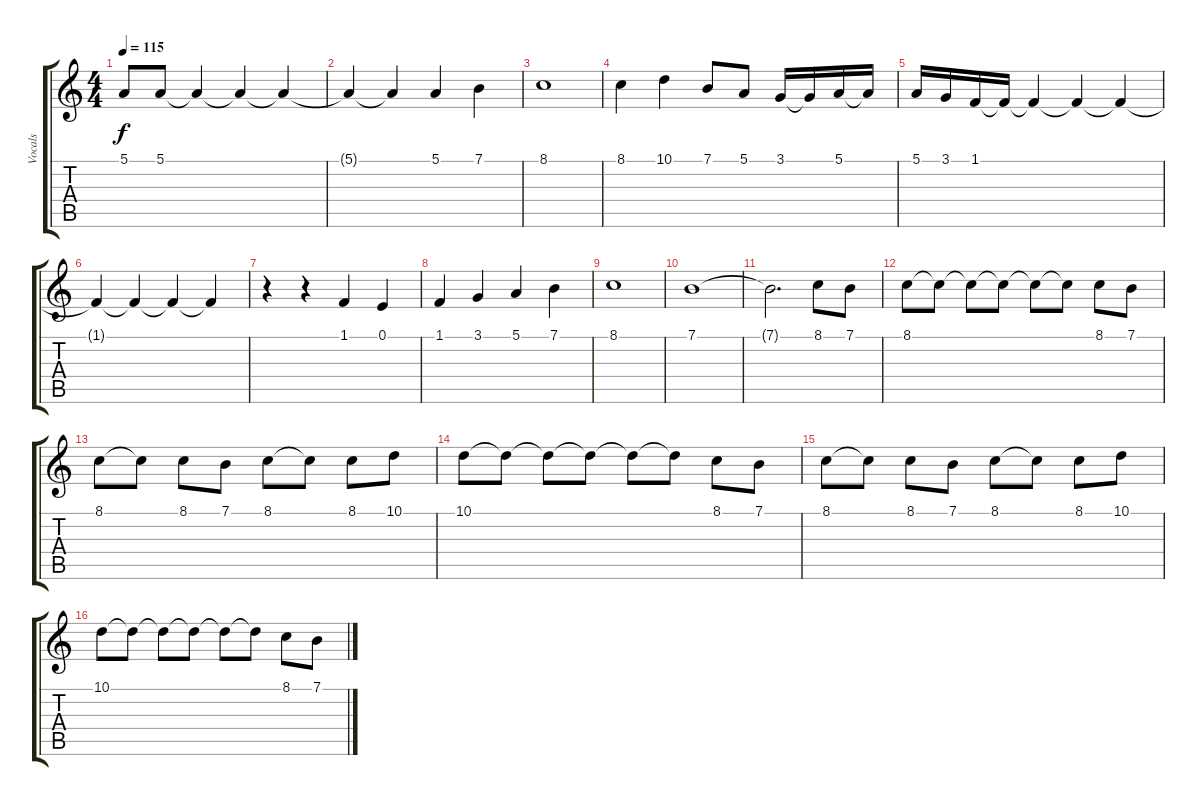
\track ("Vocals" "Vocals") {instrument violin}
\staff {score tabs}
\tuning (E4 B3 G3 D3 A2 E2) {hide}
\ts (4 4)
\tempo 115
\clef g2
\ks c
5.1.8{dy f} 5.1.8 5.1{t}.4 5.1{t}.4 5.1{t}.4 |
5.1{t}.4 5.1{t}.4 5.1.4 7.1.4 |
8.1.1 |
8.1.4 10.1.4 7.1.8 5.1.8 3.1.16 3.1{t}.16 5.1.16 5.1{t}.16 |
5.1.16 3.1.16 1.1.16 1.1{t}.16 1.1{t}.4 1.1{t}.4 1.1{t}.4 |
1.1{t}.4 1.1{t}.4 1.1{t}.4 1.1{t}.4 |
r.4 r.4 1.1.4 0.1.4 |
1.1.4 3.1.4 5.1.4 7.1.4 |
8.1.1 |
7.1.1 |
7.1{t}.2{d} 8.1.8 7.1.8 |
8.1.8 8.1{t}.8 8.1{t}.8 8.1{t}.8 8.1{t}.8 8.1{t}.8 8.1.8 7.1.8 |
8.1.8 8.1{t}.8 8.1.8 7.1.8 8.1.8 8.1{t}.8 8.1.8 10.1.8 |
10.1.8 10.1{t}.8 10.1{t}.8 10.1{t}.8 10.1{t}.8 10.1{t}.8 8.1.8 7.1.8 |
8.1.8 8.1{t}.8 8.1.8 7.1.8 8.1.8 8.1{t}.8 8.1.8 10.1.8 |
10.1.8 10.1{t}.8 10.1{t}.8 10.1{t}.8 10.1{t}.8 10.1{t}.8 8.1.8 7.1.8
